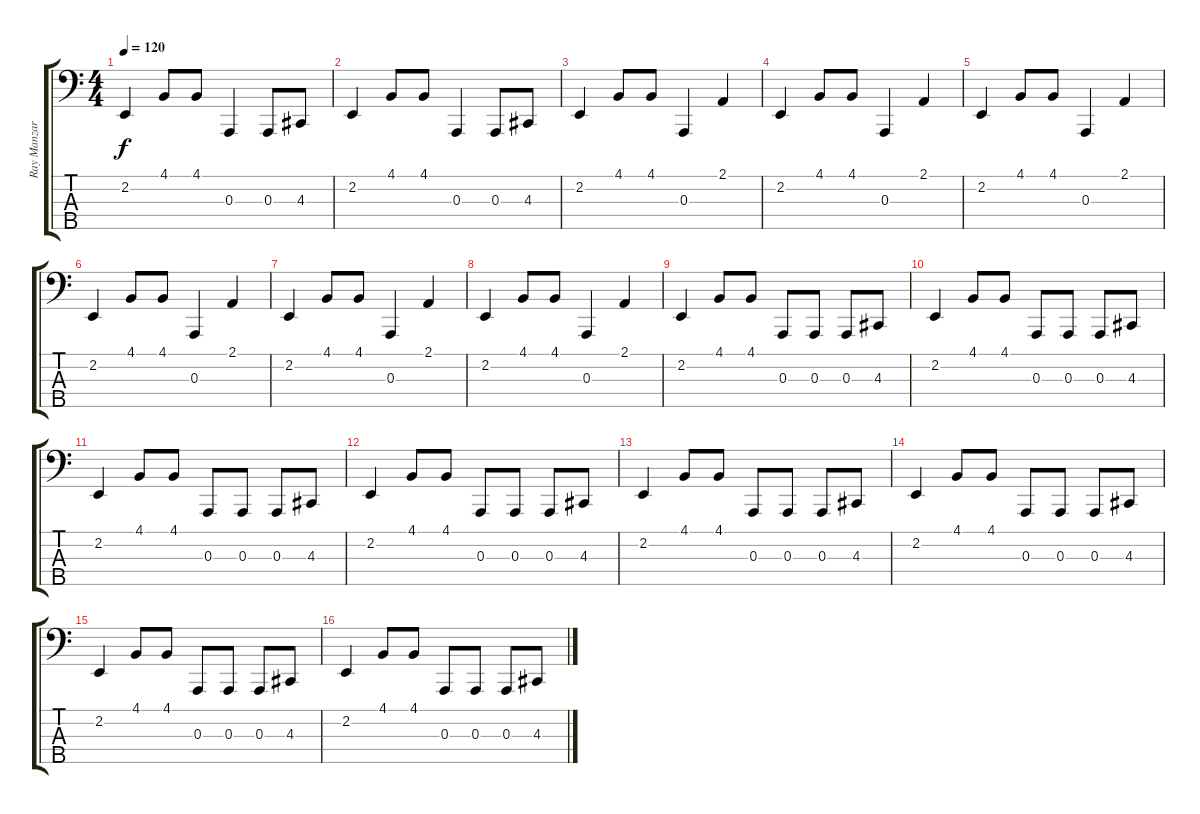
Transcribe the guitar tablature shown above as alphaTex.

\track ("Ray Manzarek" "Ray Manzar") {instrument electricpiano1}
\staff {score tabs}
\tuning (G2 D2 A1 E1 B0) {hide}
\ts (4 4)
\tempo 120
\clef f4
\ks c
2.2.4{dy f} 4.1.8 4.1.8 0.3.4 0.3.8 4.3.8 |
2.2.4 4.1.8 4.1.8 0.3.4 0.3.8 4.3.8 |
2.2.4 4.1.8 4.1.8 0.3.4 2.1.4 |
2.2.4 4.1.8 4.1.8 0.3.4 2.1.4 |
2.2.4 4.1.8 4.1.8 0.3.4 2.1.4 |
2.2.4 4.1.8 4.1.8 0.3.4 2.1.4 |
2.2.4 4.1.8 4.1.8 0.3.4 2.1.4 |
2.2.4 4.1.8 4.1.8 0.3.4 2.1.4 |
2.2.4 4.1.8 4.1.8 0.3.8 0.3.8 0.3.8 4.3.8 |
2.2.4 4.1.8 4.1.8 0.3.8 0.3.8 0.3.8 4.3.8 |
2.2.4 4.1.8 4.1.8 0.3.8 0.3.8 0.3.8 4.3.8 |
2.2.4 4.1.8 4.1.8 0.3.8 0.3.8 0.3.8 4.3.8 |
2.2.4 4.1.8 4.1.8 0.3.8 0.3.8 0.3.8 4.3.8 |
2.2.4 4.1.8 4.1.8 0.3.8 0.3.8 0.3.8 4.3.8 |
2.2.4 4.1.8 4.1.8 0.3.8 0.3.8 0.3.8 4.3.8 |
2.2.4 4.1.8 4.1.8 0.3.8 0.3.8 0.3.8 4.3.8
